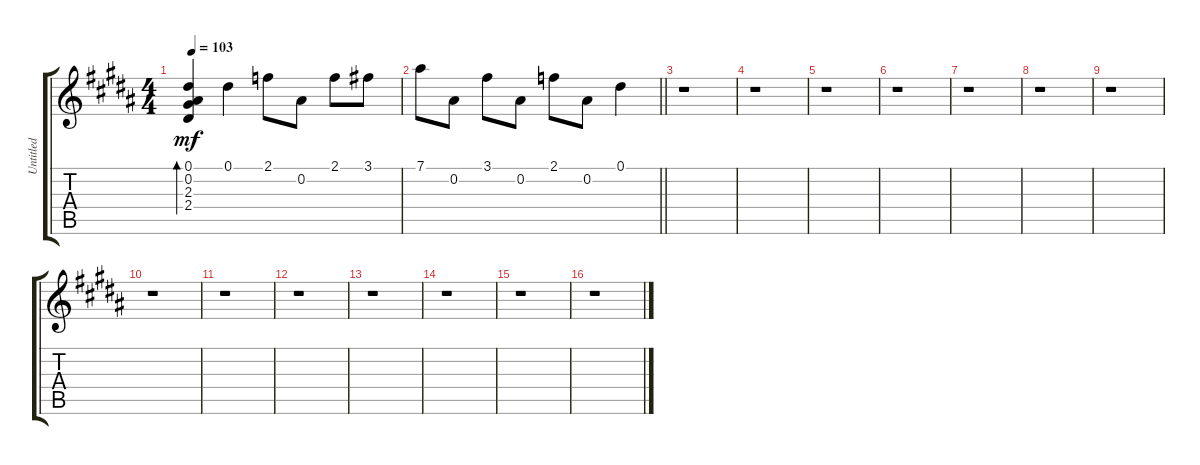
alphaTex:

\track ("Untitled" "Untitled") {instrument acousticguitarnylon}
\staff {score tabs}
\tuning (Eb4 Bb3 Gb3 Db3 Ab2 Eb2) {hide}
\ts (4 4)
\tempo 103
\clef g2
\ks g#minor
(0.1 0.2 2.3 2.4).4{bd 30 dy mf} 0.1.4 2.1.8 0.2.8 2.1.8 3.1.8 |
\barLineRight lightlight
7.1.8 0.2.8 3.1.8 0.2.8 2.1.8 0.2.8 0.1.4 |
\ks b
r.1 |
\ks g#minor
r.1 |
r.1 |
\ks b
r.1 |
\ks g#minor
r.1 |
r.1 |
\ks b
r.1 |
\ks g#minor
r.1 |
r.1 |
\ks b
r.1 |
\ks g#minor
r.1 |
r.1 |
\ks b
r.1 |
\ks g#minor
r.1
